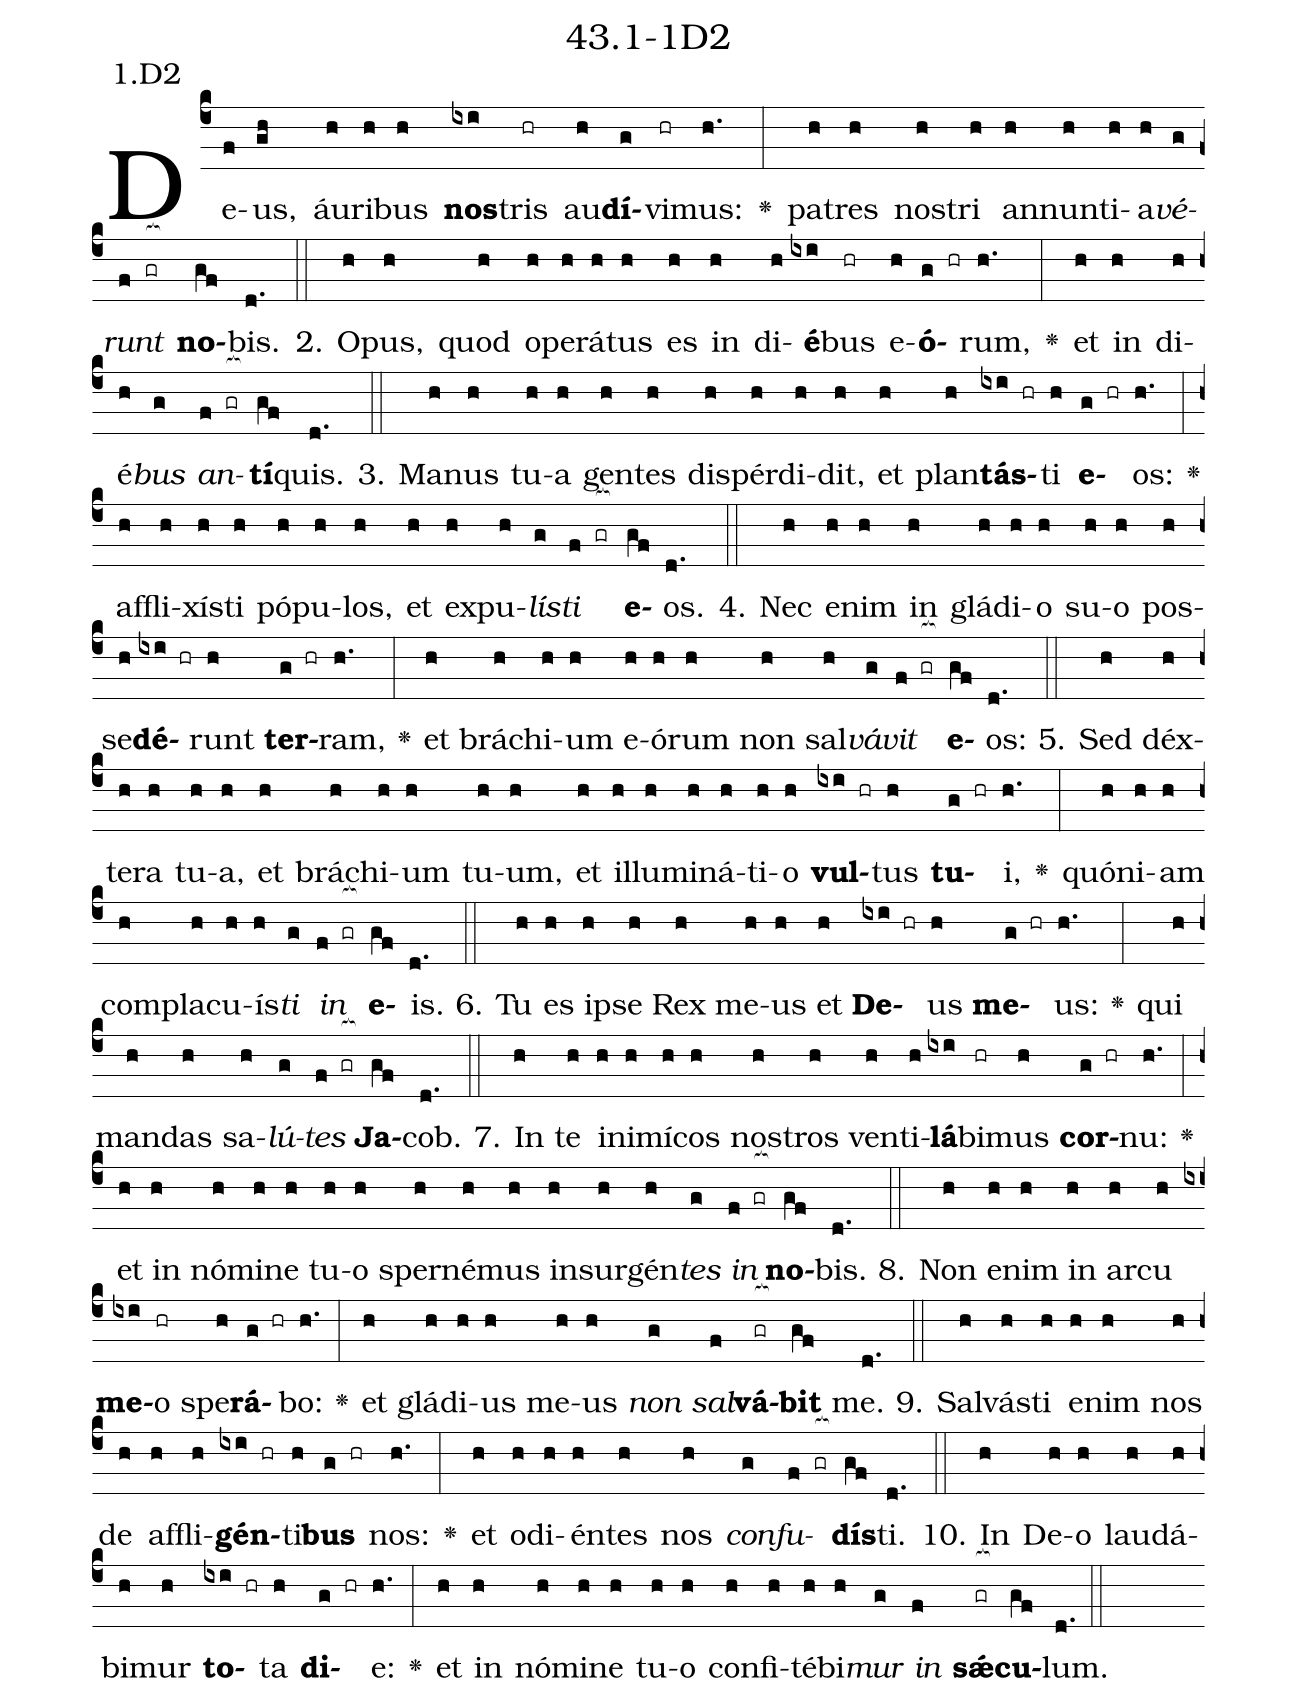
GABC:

name: 43.1-1D2;
annotation: 1.D2;
%%
(c4)De(f)us,(gh) áu(h)ri(h)bus(h) <b>nos</b>(ixi)tris(hr) au(h)<b>dí</b>(g)vi(hr)mus:(h.) <v>\greheightstar</v>(:) pa(h)tres(h) nos(h)tri(h) an(h)nun(h)ti(h)a(h)<i>vé</i>(g)<i>runt</i>(f gr[ocb:1{]) <b>no</b>(gf[ocb:0}])bis.(d.) (::)
2. O(h)pus,(h) quod(h) o(h)pe(h)rá(h)tus(h) es(h) in(h) di(h)<b>é</b>(ixi)bus(hr) e(h)<b>ó</b>(g hr)rum,(h.) <v>\greheightstar</v>(:) et(h) in(h) di(h)é(h)<i>bus</i>(g) <i>an</i>(f gr[ocb:1{])<b>tí</b>(gf[ocb:0}])quis.(d.) (::)
3. Ma(h)nus(h) tu(h)a(h) gen(h)tes(h) dis(h)pér(h)di(h)dit,(h) et(h) plan(h)<b>tás</b>(ixi hr)ti(h) <b>e</b>(g hr)os:(h.) <v>\greheightstar</v>(:) af(h)fli(h)xís(h)ti(h) pó(h)pu(h)los,(h) et(h) ex(h)pu(h)<i>lís</i>(g)<i>ti</i>(f gr[ocb:1{]) <b>e</b>(gf[ocb:0}])os.(d.) (::)
4. Nec(h) e(h)nim(h) in(h) glá(h)di(h)o(h) su(h)o(h) pos(h)se(h)<b>dé</b>(ixi hr)runt(h) <b>ter</b>(g hr)ram,(h.) <v>\greheightstar</v>(:) et(h) brá(h)chi(h)um(h) e(h)ó(h)rum(h) non(h) sal(h)<i>vá</i>(g)<i>vit</i>(f gr[ocb:1{]) <b>e</b>(gf[ocb:0}])os:(d.) (::)
5. Sed(h) déx(h)te(h)ra(h) tu(h)a,(h) et(h) brá(h)chi(h)um(h) tu(h)um,(h) et(h) il(h)lu(h)mi(h)ná(h)ti(h)o(h) <b>vul</b>(ixi hr)tus(h) <b>tu</b>(g hr)i,(h.) <v>\greheightstar</v>(:) quón(h)i(h)am(h) com(h)pla(h)cu(h)ís(h)<i>ti</i>(g) <i>in</i>(f gr[ocb:1{]) <b>e</b>(gf[ocb:0}])is.(d.) (::)
6. Tu(h) es(h) ip(h)se(h) Rex(h) me(h)us(h) et(h) <b>De</b>(ixi hr)us(h) <b>me</b>(g hr)us:(h.) <v>\greheightstar</v>(:) qui(h) man(h)das(h) sa(h)<i>lú</i>(g)<i>tes</i>(f gr[ocb:1{]) <b>Ja</b>(gf[ocb:0}])cob.(d.) (::)
7. In(h) te(h) in(h)i(h)mí(h)cos(h) nos(h)tros(h) ven(h)ti(h)<b>lá</b>(ixi)bi(hr)mus(h) <b>cor</b>(g hr)nu:(h.) <v>\greheightstar</v>(:) et(h) in(h) nó(h)mi(h)ne(h) tu(h)o(h) sper(h)né(h)mus(h) in(h)sur(h)gén(h)<i>tes</i>(g) <i>in</i>(f gr[ocb:1{]) <b>no</b>(gf[ocb:0}])bis.(d.) (::)
8. Non(h) e(h)nim(h) in(h) ar(h)cu(h) <b>me</b>(ixi)o(hr) spe(h)<b>rá</b>(g hr)bo:(h.) <v>\greheightstar</v>(:) et(h) glá(h)di(h)us(h) me(h)us(h) <i>non</i>(g) <i>sal</i>(f)<b>vá</b>(gr[ocb:1{])<b>bit</b>(gf[ocb:0}]) me.(d.) (::)
9. Sal(h)vás(h)ti(h) e(h)nim(h) nos(h) de(h) af(h)fli(h)<b>gén</b>(ixi hr)ti(h)<b>bus</b>(g hr) nos:(h.) <v>\greheightstar</v>(:) et(h) o(h)di(h)én(h)tes(h) nos(h) <i>con</i>(g)<i>fu</i>(f gr[ocb:1{])<b>dís</b>(gf[ocb:0}])ti.(d.) (::)
10. In(h) De(h)o(h) lau(h)dá(h)bi(h)mur(h) <b>to</b>(ixi hr)ta(h) <b>di</b>(g hr)e:(h.) <v>\greheightstar</v>(:) et(h) in(h) nó(h)mi(h)ne(h) tu(h)o(h) con(h)fi(h)té(h)bi(h)<i>mur</i>(g) <i>in</i>(f) <b>sǽ</b>(gr[ocb:1{])<b>cu</b>(gf[ocb:0}])lum.(d.) (::)
